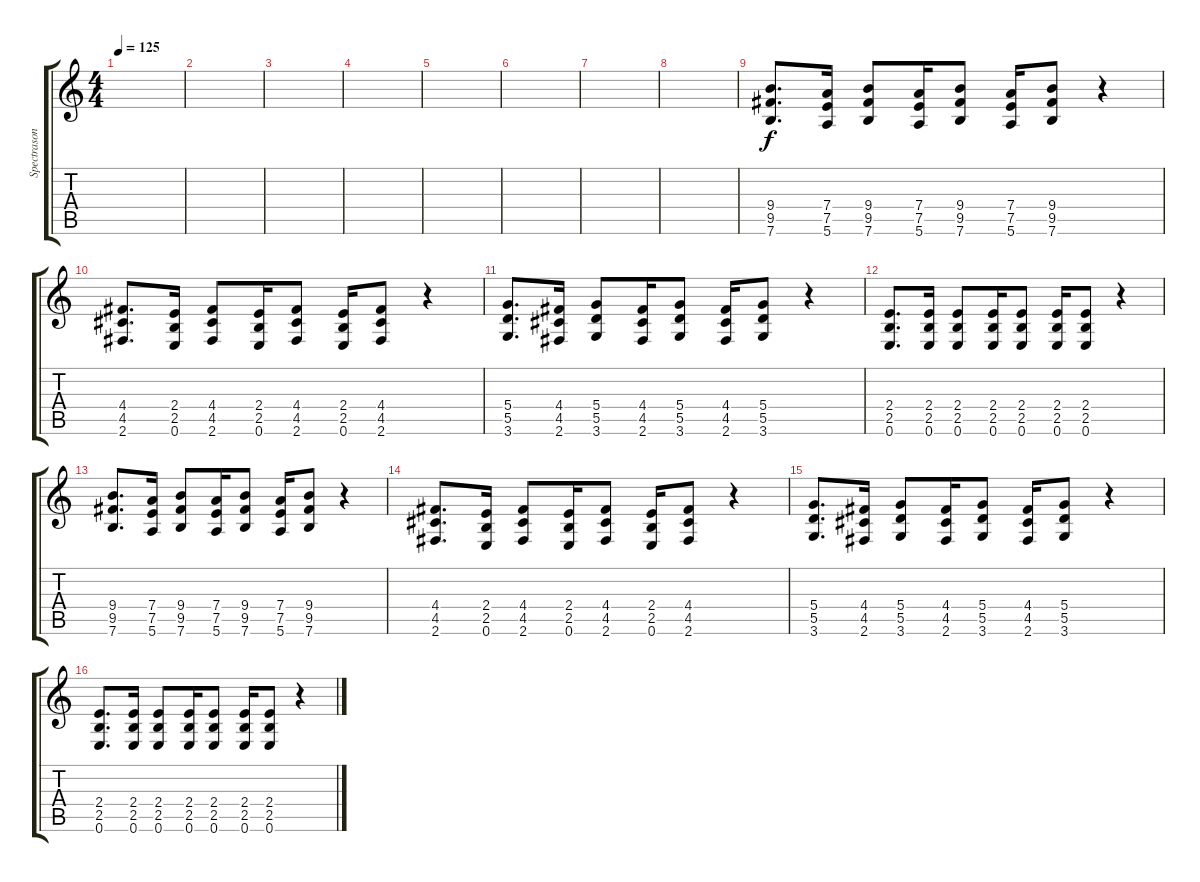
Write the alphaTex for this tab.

\track ("Spectrasonics Omnisphere" "Spectrason") {instrument distortionguitar}
\staff {score tabs}
\tuning (E4 B3 G3 D3 A2 E2) {hide}
\ts (4 4)
\tempo 125
\clef g2
\ks c
|
|
|
|
|
|
|
|
(9.4 9.5 7.6).8{d} (7.4 7.5 5.6).16 (9.4 9.5 7.6).8 (7.4 7.5 5.6).16 (9.4 9.5 7.6).8 (7.4 7.5 5.6).16 (9.4 9.5 7.6).8 r.4 |
(4.4 4.5 2.6).8{d} (2.4 2.5 0.6).16 (4.4 4.5 2.6).8 (2.4 2.5 0.6).16 (4.4 4.5 2.6).8 (2.4 2.5 0.6).16 (4.4 4.5 2.6).8 r.4 |
(5.4 5.5 3.6).8{d} (4.4 4.5 2.6).16 (5.4 5.5 3.6).8 (4.4 4.5 2.6).16 (5.4 5.5 3.6).8 (4.4 4.5 2.6).16 (5.4 5.5 3.6).8 r.4 |
(2.4 2.5 0.6).8{d} (2.4 2.5 0.6).16 (2.4 2.5 0.6).8 (2.4 2.5 0.6).16 (2.4 2.5 0.6).8 (2.4 2.5 0.6).16 (2.4 2.5 0.6).8 r.4 |
(9.4 9.5 7.6).8{d} (7.4 7.5 5.6).16 (9.4 9.5 7.6).8 (7.4 7.5 5.6).16 (9.4 9.5 7.6).8 (7.4 7.5 5.6).16 (9.4 9.5 7.6).8 r.4 |
(4.4 4.5 2.6).8{d} (2.4 2.5 0.6).16 (4.4 4.5 2.6).8 (2.4 2.5 0.6).16 (4.4 4.5 2.6).8 (2.4 2.5 0.6).16 (4.4 4.5 2.6).8 r.4 |
(5.4 5.5 3.6).8{d} (4.4 4.5 2.6).16 (5.4 5.5 3.6).8 (4.4 4.5 2.6).16 (5.4 5.5 3.6).8 (4.4 4.5 2.6).16 (5.4 5.5 3.6).8 r.4 |
(2.4 2.5 0.6).8{d} (2.4 2.5 0.6).16 (2.4 2.5 0.6).8 (2.4 2.5 0.6).16 (2.4 2.5 0.6).8 (2.4 2.5 0.6).16 (2.4 2.5 0.6).8 r.4
